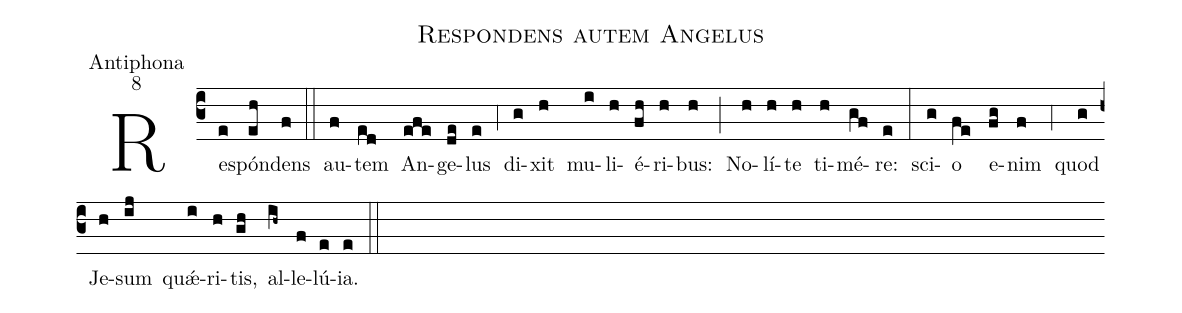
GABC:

name:Respondens autem Angelus;
office-part:Antiphona;
mode:8;
%%
(c3) Re(e)spón(eh)dens(f) (::)
au(f)tem(ed) An(efe)ge(de)lus(e) (,4) di(g)xit(h) mu(i)li(h)é(fh)ri(h)bus:(h) (;) No(h)lí(h)te(h) ti(h)mé(gf)re:(e) (:)
sci(g)o(fe) e(fg)nim(f) (,4) quod(g) Je(h)sum(ij) qu{<sp>'ae</sp>}(i)ri(h)tis,(gh) al(ih~)le(f)lú(e)ia.(e) (::)
